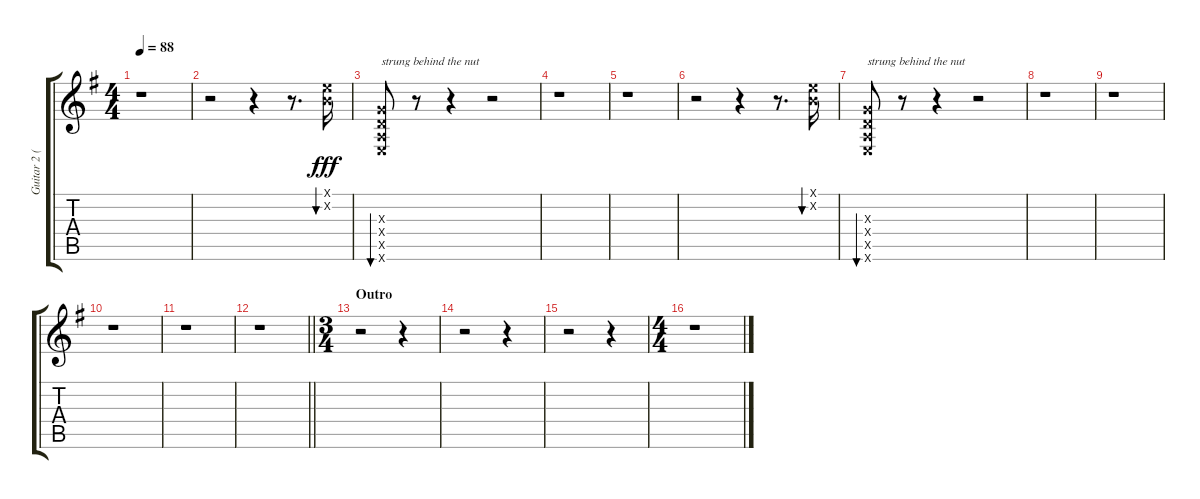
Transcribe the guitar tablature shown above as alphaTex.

\track ("Guitar 2 (standard tuning)" "Guitar 2 (") {instrument distortionguitar}
\staff {score tabs}
\tuning (E4 B3 G3 D3 A2 E2) {hide}
\ts (4 4)
\tempo 88
\clef g2
\ks g
r.1{dy fff} |
r.2 r.4 r.8{d} (0.1{x} 0.2{x}).16{bu 240} |
(0.3{x} 0.4{x} 0.5{x} 0.6{x}).8{bu 240 txt "strung behind the nut"} r.8 r.4 r.2 |
r.1 |
r.1 |
r.2 r.4 r.8{d} (0.1{x} 0.2{x}).16{bu 240} |
(0.3{x} 0.4{x} 0.5{x} 0.6{x}).8{bu 240 txt "strung behind the nut"} r.8 r.4 r.2 |
r.1 |
r.1 |
r.1 |
r.1 |
\barLineRight lightlight
r.1 |
\ts (3 4)
\section ("" "Outro")
r.2 r.4 |
r.2 r.4 |
r.2 r.4 |
\ts (4 4)
r.1
